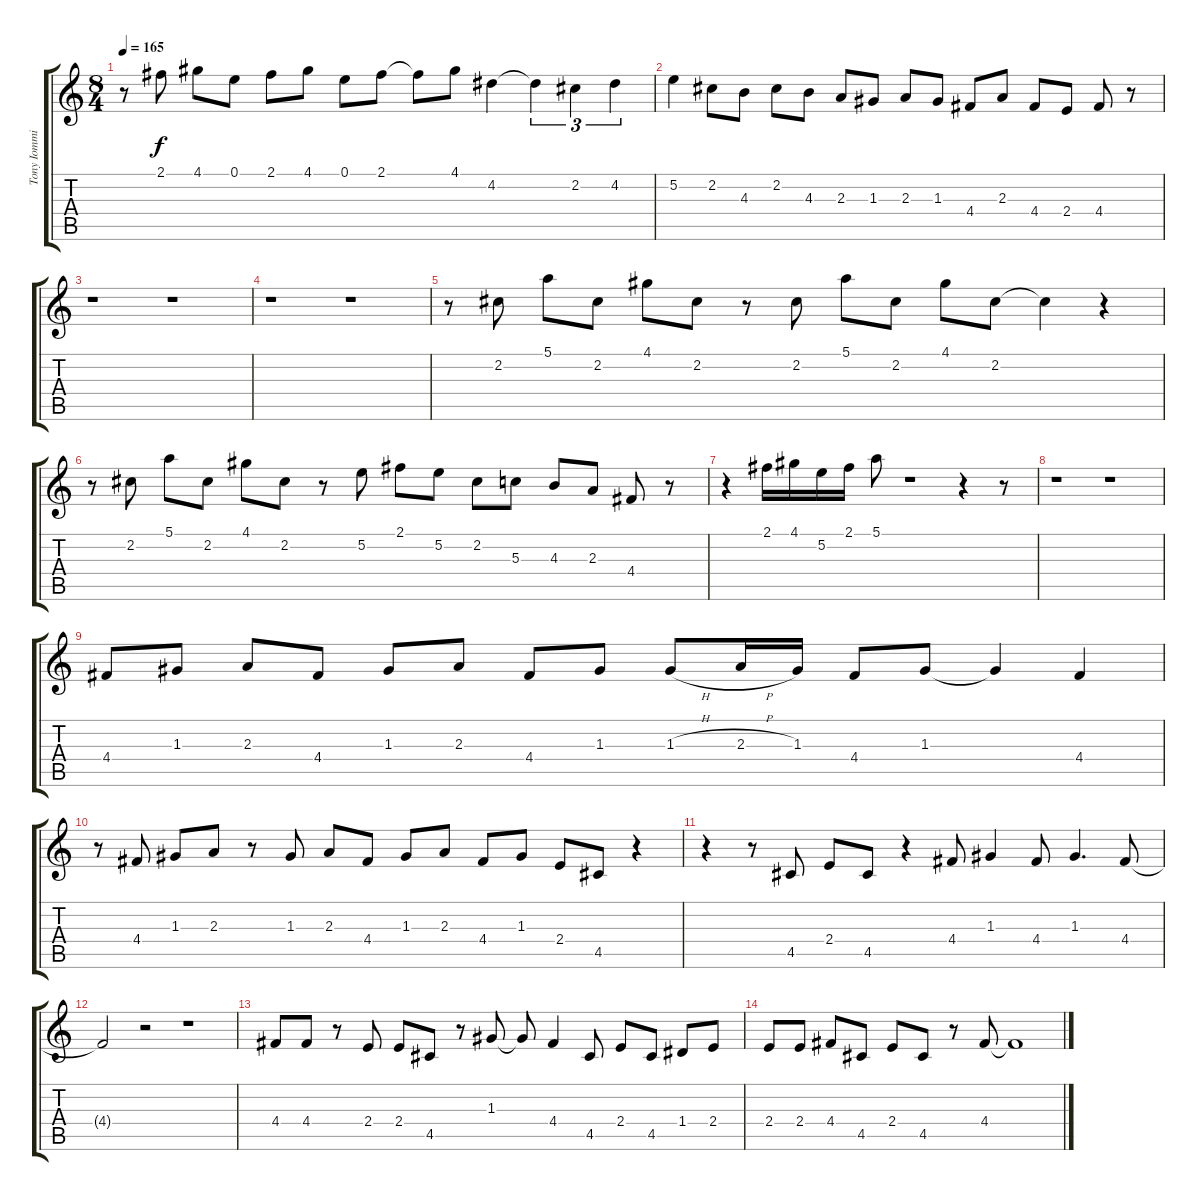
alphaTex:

\track ("Tony Iommi" "Tony Iommi") {instrument acousticguitarsteel}
\staff {score tabs}
\tuning (E4 B3 G3 D3 A2 E2) {hide}
\ts (8 4)
\tempo 165
\clef g2
\ks c
r.8{dy f} 2.1.8 4.1.8 0.1.8 2.1.8 4.1.8 0.1.8 2.1.8 2.1{t}.8 4.1.8 4.2.4 4.2{t}.4{tu (3 2)} 2.2.4{tu (3 2)} 4.2.4{tu (3 2)} |
5.2.4 2.2.8 4.3.8 2.2.8 4.3.8 2.3.8 1.3.8 2.3.8 1.3.8 4.4.8 2.3.8 4.4.8 2.4.8 4.4.8 r.8 |
r.1 r.1 |
r.1 r.1 |
r.8 2.2.8 5.1.8 2.2.8 4.1.8 2.2.8 r.8 2.2.8 5.1.8 2.2.8 4.1.8 2.2.8 2.2{t}.4 r.4 |
r.8 2.2.8 5.1.8 2.2.8 4.1.8 2.2.8 r.8 5.2.8 2.1.8 5.2.8 2.2.8 5.3.8 4.3.8 2.3.8 4.4.8 r.8 |
r.4 2.1.16 4.1.16 5.2.16 2.1.16 5.1.8 r.1 r.4 r.8 |
r.1 r.1 |
4.4.8 1.3.8 2.3.8 4.4.8 1.3.8 2.3.8 4.4.8 1.3.8 1.3{h}.8 2.3{h}.16 1.3.16 4.4.8 1.3.8 1.3{t}.4 4.4.4 |
r.8 4.4.8 1.3.8 2.3.8 r.8 1.3.8 2.3.8 4.4.8 1.3.8 2.3.8 4.4.8 1.3.8 2.4.8 4.5.8 r.4 |
r.4 r.8 4.5.8 2.4.8 4.5.8 r.4 4.4.8 1.3.4 4.4.8 1.3.4{d} 4.4.8 |
4.4{t}.2 r.2 r.1 |
4.4.8{volume 0} 4.4.8 r.8 2.4.8 2.4.8 4.5.8 r.8 1.3.8 1.3{t}.8 4.4.4 4.5.8 2.4.8 4.5.8 1.4.8 2.4.8 |
2.4.8 2.4.8 4.4.8 4.5.8 2.4.8 4.5.8 r.8 4.4.8 4.4{t}.1
